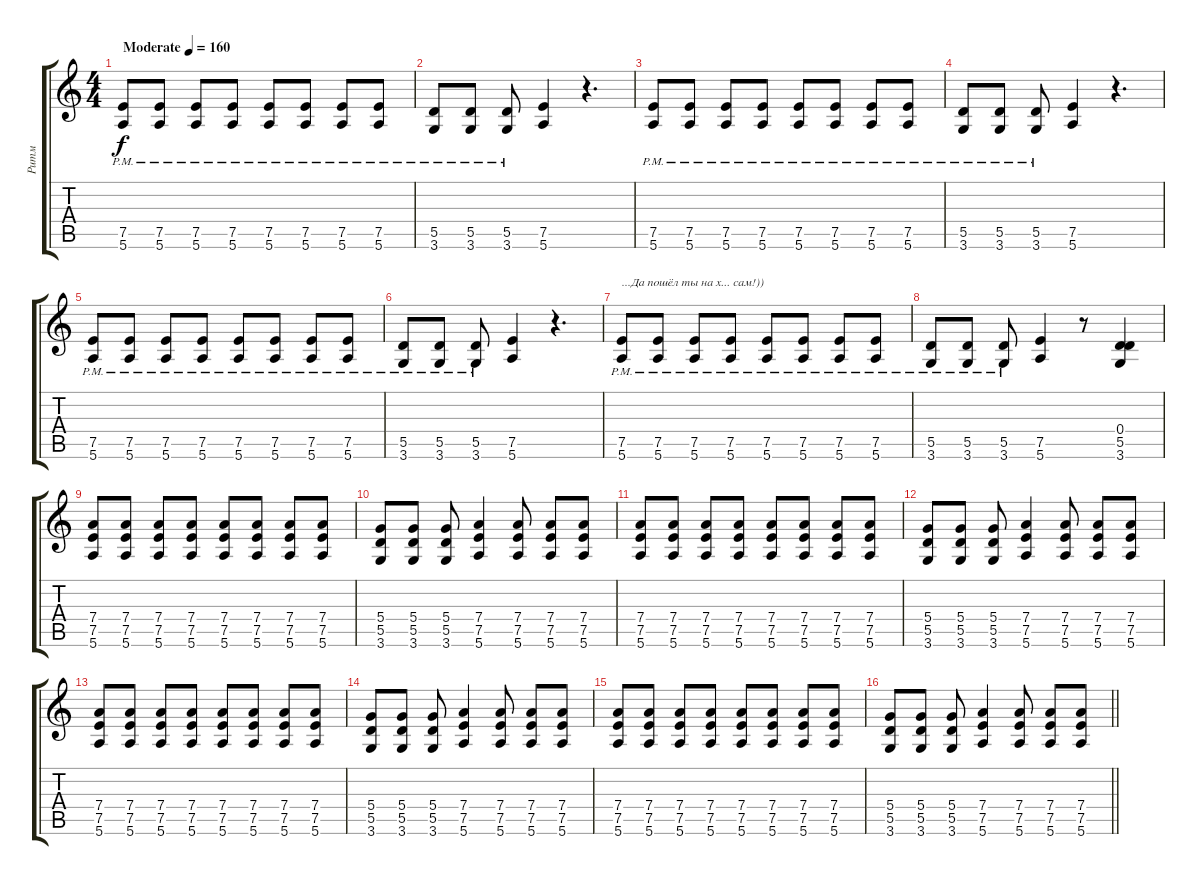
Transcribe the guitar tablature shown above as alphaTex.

\track ("Ритм" "Ритм") {instrument overdrivenguitar}
\staff {score tabs}
\tuning (E4 B3 G3 D3 A2 E2) {hide}
\ts (4 4)
\tempo (160 "Moderate")
\clef g2
\ks c
(7.5{pm} 5.6{pm}).8{dy f instrument overdrivenguitar} (7.5{pm} 5.6{pm}).8 (7.5{pm} 5.6{pm}).8 (7.5{pm} 5.6{pm}).8 (7.5{pm} 5.6{pm}).8 (7.5{pm} 5.6{pm}).8 (7.5{pm} 5.6{pm}).8 (7.5{pm} 5.6{pm}).8 |
(5.5{pm} 3.6{pm}).8 (5.5{pm} 3.6{pm}).8 (5.5{pm} 3.6{pm}).8 (7.5 5.6).4 r.4{d} |
(7.5{pm} 5.6{pm}).8 (7.5{pm} 5.6{pm}).8 (7.5{pm} 5.6{pm}).8 (7.5{pm} 5.6{pm}).8 (7.5{pm} 5.6{pm}).8 (7.5{pm} 5.6{pm}).8 (7.5{pm} 5.6{pm}).8 (7.5{pm} 5.6{pm}).8 |
(5.5{pm} 3.6{pm}).8 (5.5{pm} 3.6{pm}).8 (5.5{pm} 3.6{pm}).8 (7.5 5.6).4 r.4{d} |
(7.5{pm} 5.6{pm}).8 (7.5{pm} 5.6{pm}).8 (7.5{pm} 5.6{pm}).8 (7.5{pm} 5.6{pm}).8 (7.5{pm} 5.6{pm}).8 (7.5{pm} 5.6{pm}).8 (7.5{pm} 5.6{pm}).8 (7.5{pm} 5.6{pm}).8 |
(5.5{pm} 3.6{pm}).8 (5.5{pm} 3.6{pm}).8 (5.5{pm} 3.6{pm}).8 (7.5 5.6).4 r.4{d} |
(7.5{pm} 5.6{pm}).8{txt "...Да пошёл ты на х... сам!))"} (7.5{pm} 5.6{pm}).8 (7.5{pm} 5.6{pm}).8 (7.5{pm} 5.6{pm}).8 (7.5{pm} 5.6{pm}).8 (7.5{pm} 5.6{pm}).8 (7.5{pm} 5.6{pm}).8 (7.5{pm} 5.6{pm}).8 |
(5.5{pm} 3.6{pm}).8 (5.5{pm} 3.6{pm}).8 (5.5{pm} 3.6{pm}).8 (7.5 5.6).4 r.8 (0.4 5.5 3.6).4{instrument overdrivenguitar} |
(7.4 7.5 5.6).8 (7.4 7.5 5.6).8 (7.4 7.5 5.6).8 (7.4 7.5 5.6).8 (7.4 7.5 5.6).8 (7.4 7.5 5.6).8 (7.4 7.5 5.6).8 (7.4 7.5 5.6).8 |
(5.4 5.5 3.6).8 (5.4 5.5 3.6).8 (5.4 5.5 3.6).8 (7.4 7.5 5.6).4 (7.4 7.5 5.6).8 (7.4 7.5 5.6).8 (7.4 7.5 5.6).8 |
(7.4 7.5 5.6).8 (7.4 7.5 5.6).8 (7.4 7.5 5.6).8 (7.4 7.5 5.6).8 (7.4 7.5 5.6).8 (7.4 7.5 5.6).8 (7.4 7.5 5.6).8 (7.4 7.5 5.6).8 |
(5.4 5.5 3.6).8 (5.4 5.5 3.6).8 (5.4 5.5 3.6).8 (7.4 7.5 5.6).4 (7.4 7.5 5.6).8 (7.4 7.5 5.6).8 (7.4 7.5 5.6).8 |
(7.4 7.5 5.6).8 (7.4 7.5 5.6).8 (7.4 7.5 5.6).8 (7.4 7.5 5.6).8 (7.4 7.5 5.6).8 (7.4 7.5 5.6).8 (7.4 7.5 5.6).8 (7.4 7.5 5.6).8 |
(5.4 5.5 3.6).8 (5.4 5.5 3.6).8 (5.4 5.5 3.6).8 (7.4 7.5 5.6).4 (7.4 7.5 5.6).8 (7.4 7.5 5.6).8 (7.4 7.5 5.6).8 |
(7.4 7.5 5.6).8 (7.4 7.5 5.6).8 (7.4 7.5 5.6).8 (7.4 7.5 5.6).8 (7.4 7.5 5.6).8 (7.4 7.5 5.6).8 (7.4 7.5 5.6).8 (7.4 7.5 5.6).8 |
\barLineRight lightlight
(5.4 5.5 3.6).8 (5.4 5.5 3.6).8 (5.4 5.5 3.6).8 (7.4 7.5 5.6).4 (7.4 7.5 5.6).8 (7.4 7.5 5.6).8 (7.4 7.5 5.6).8
